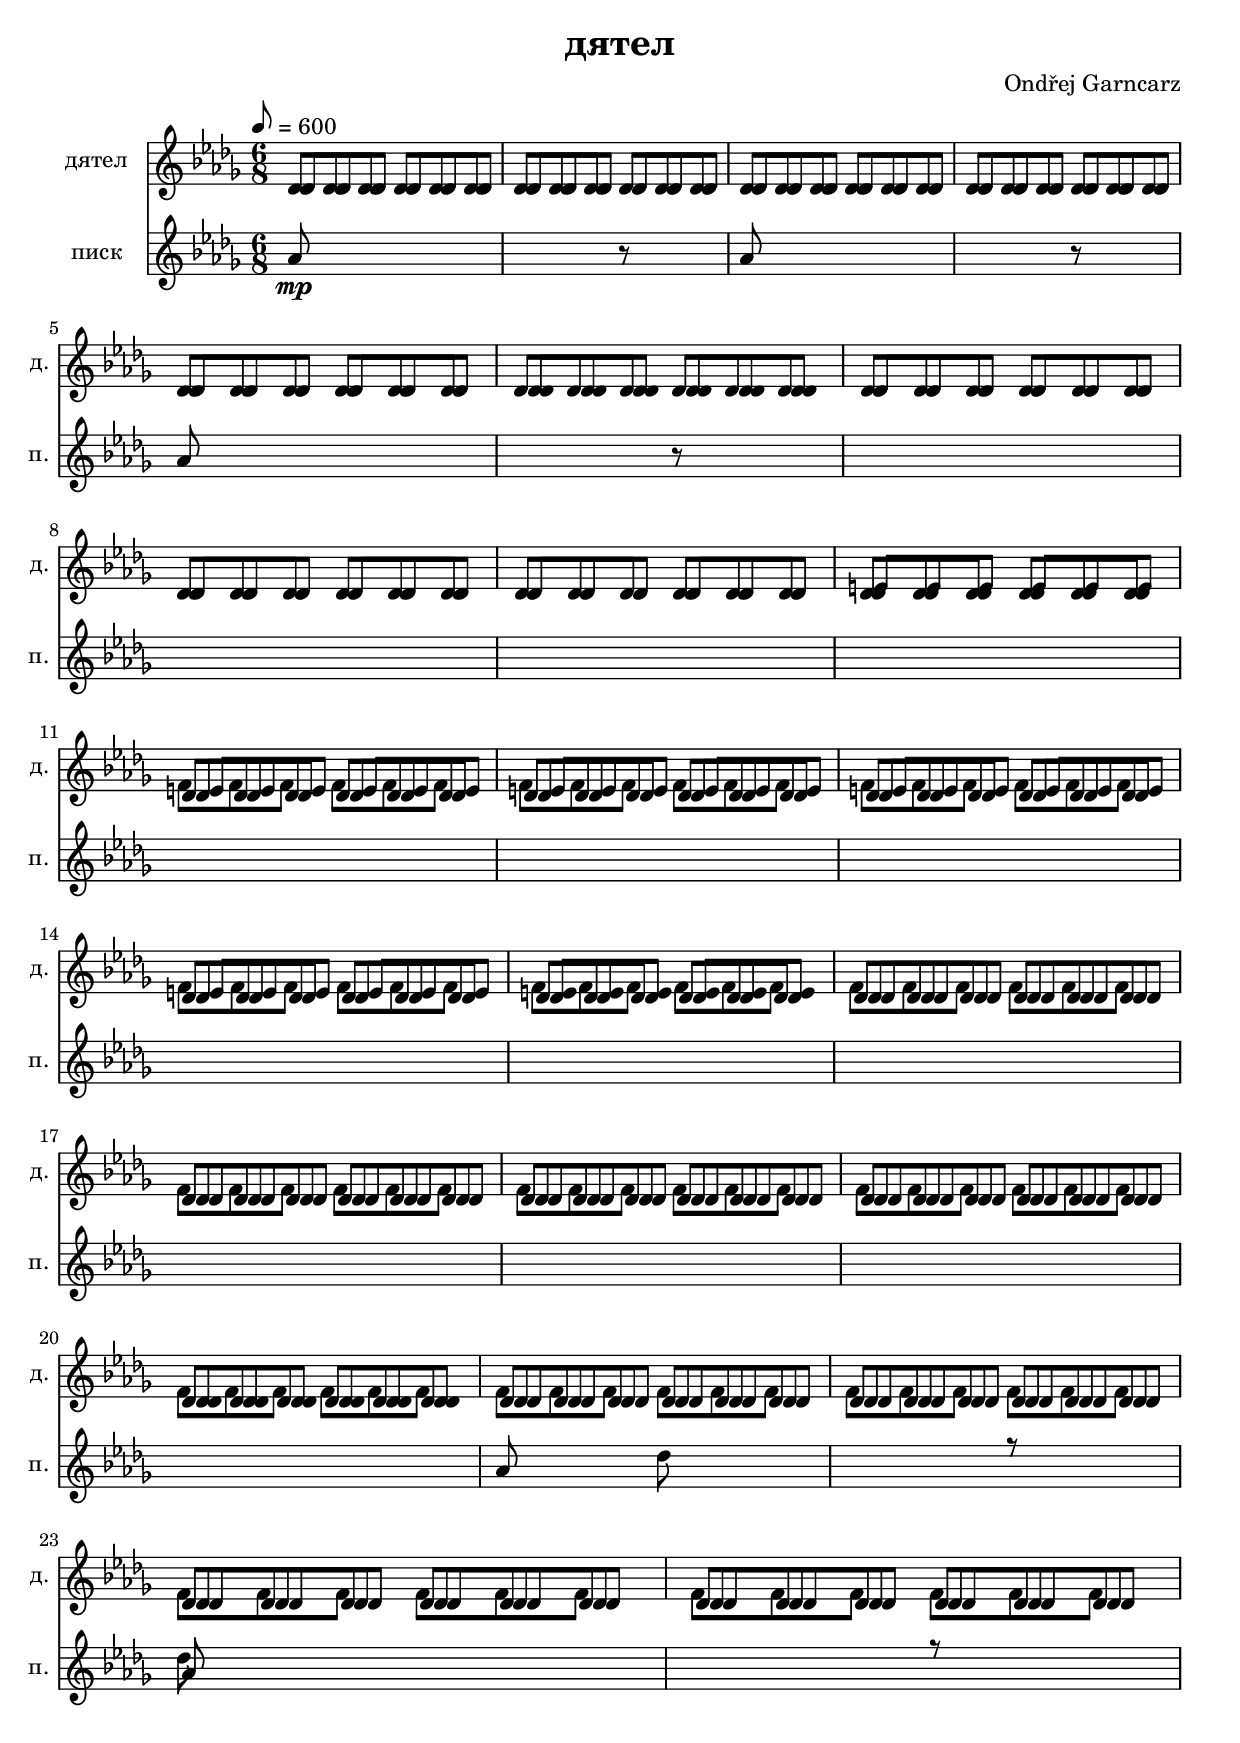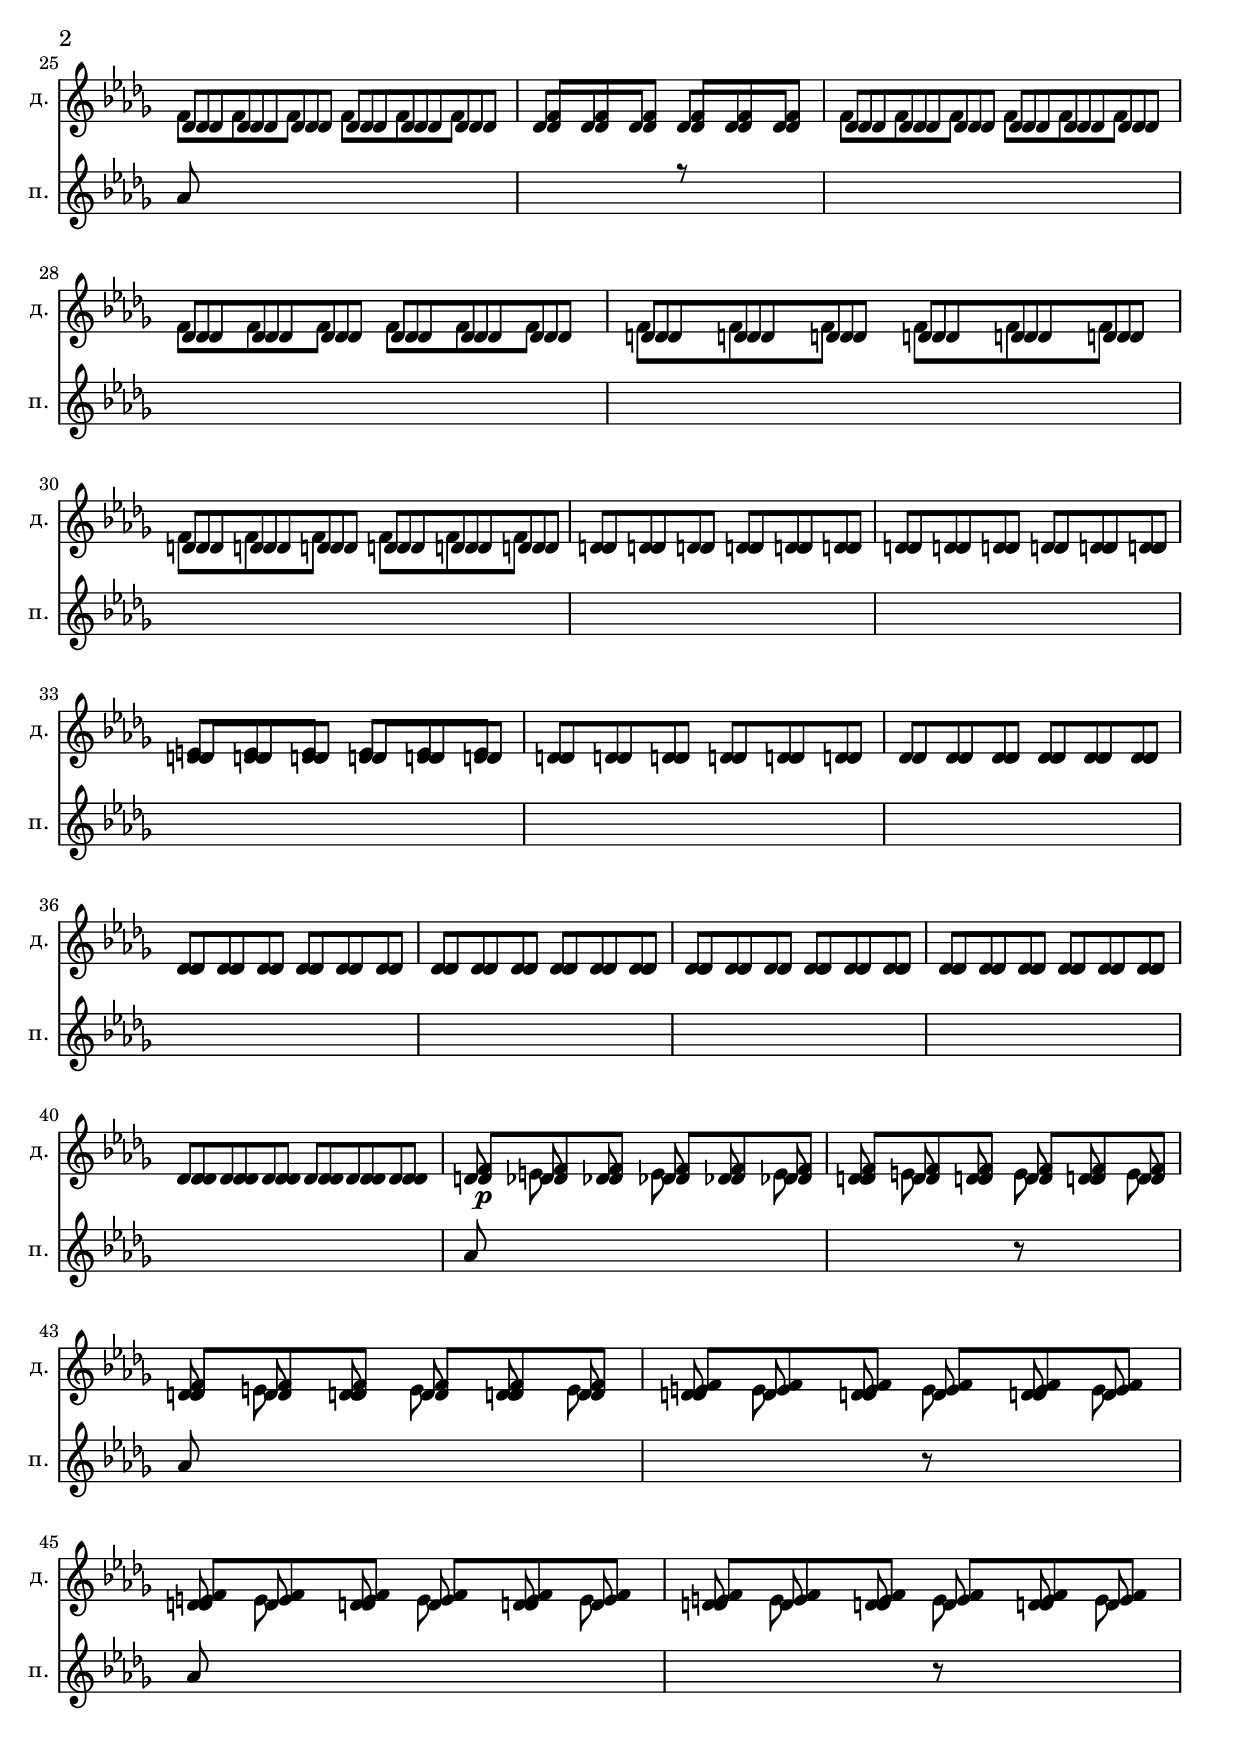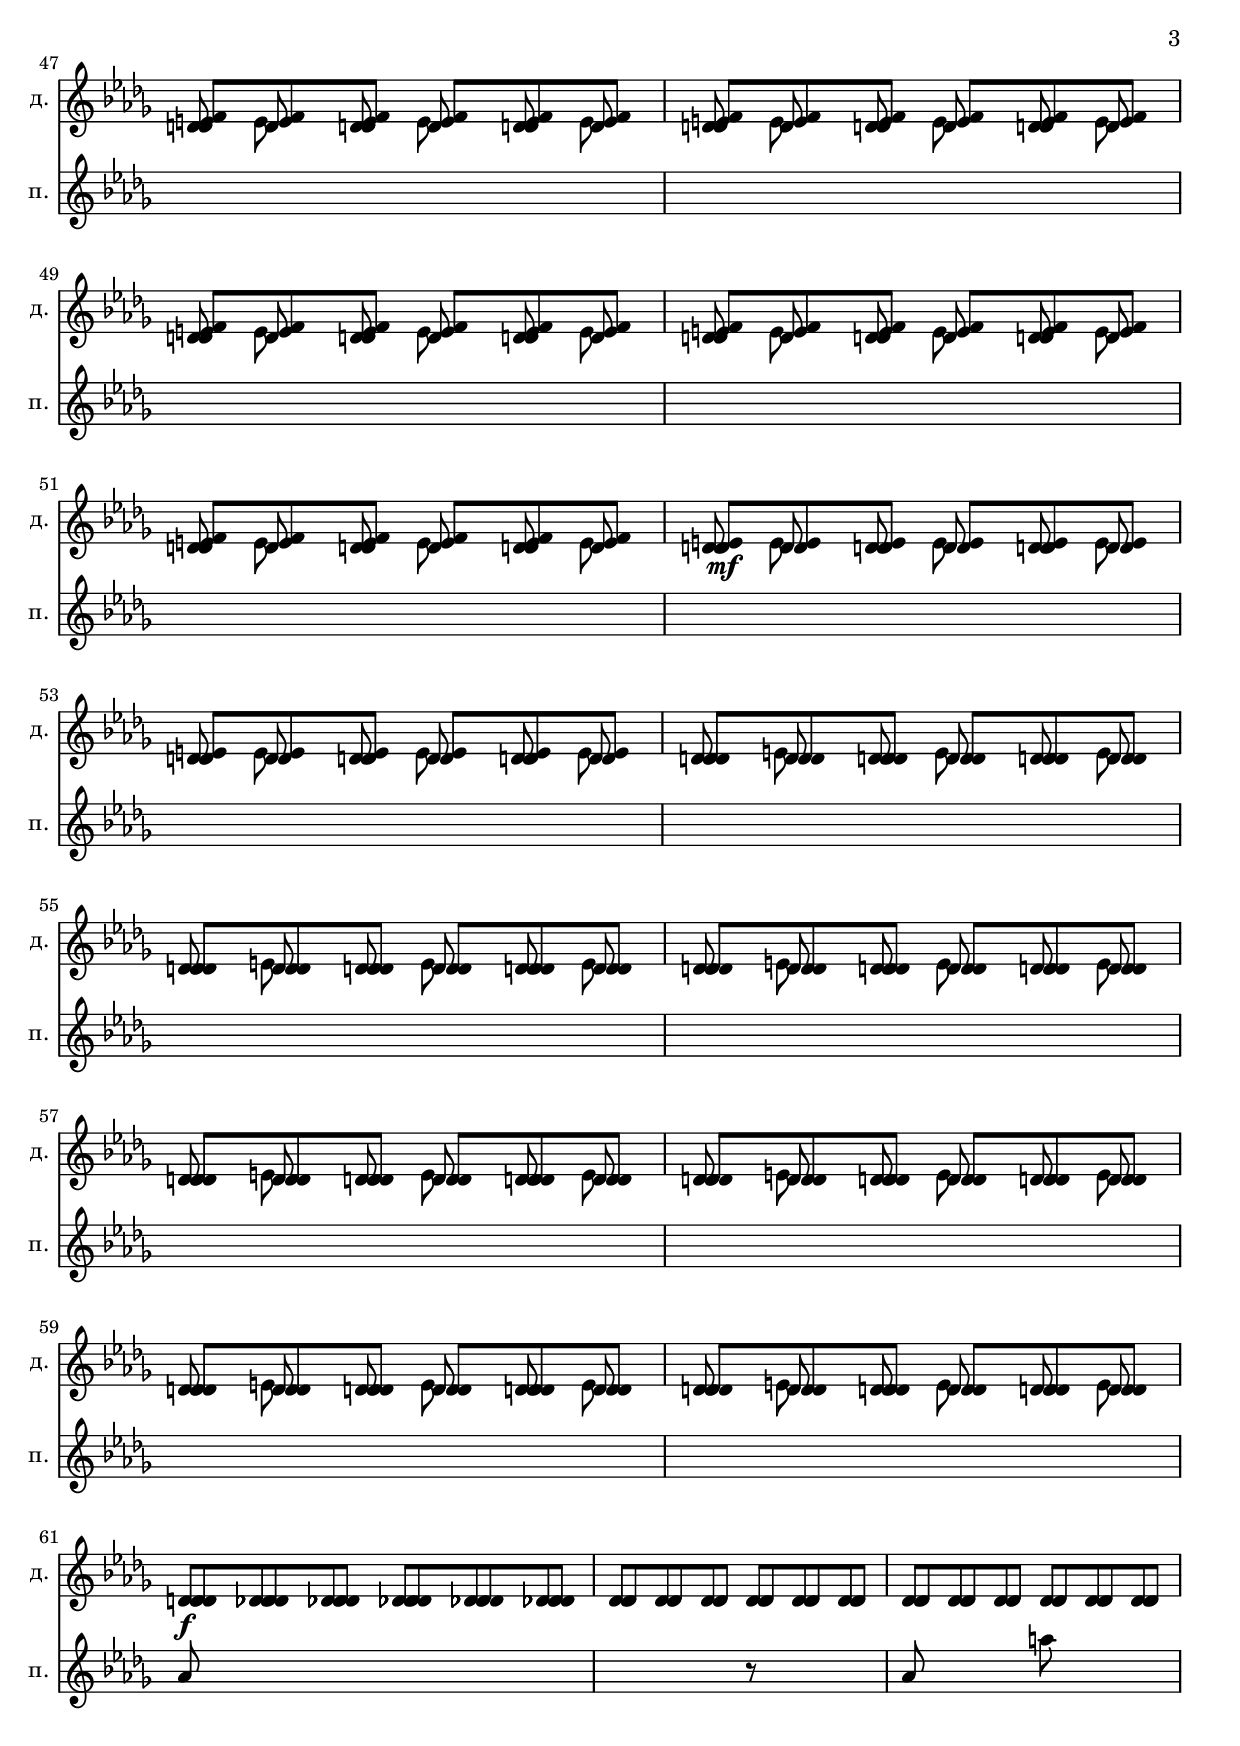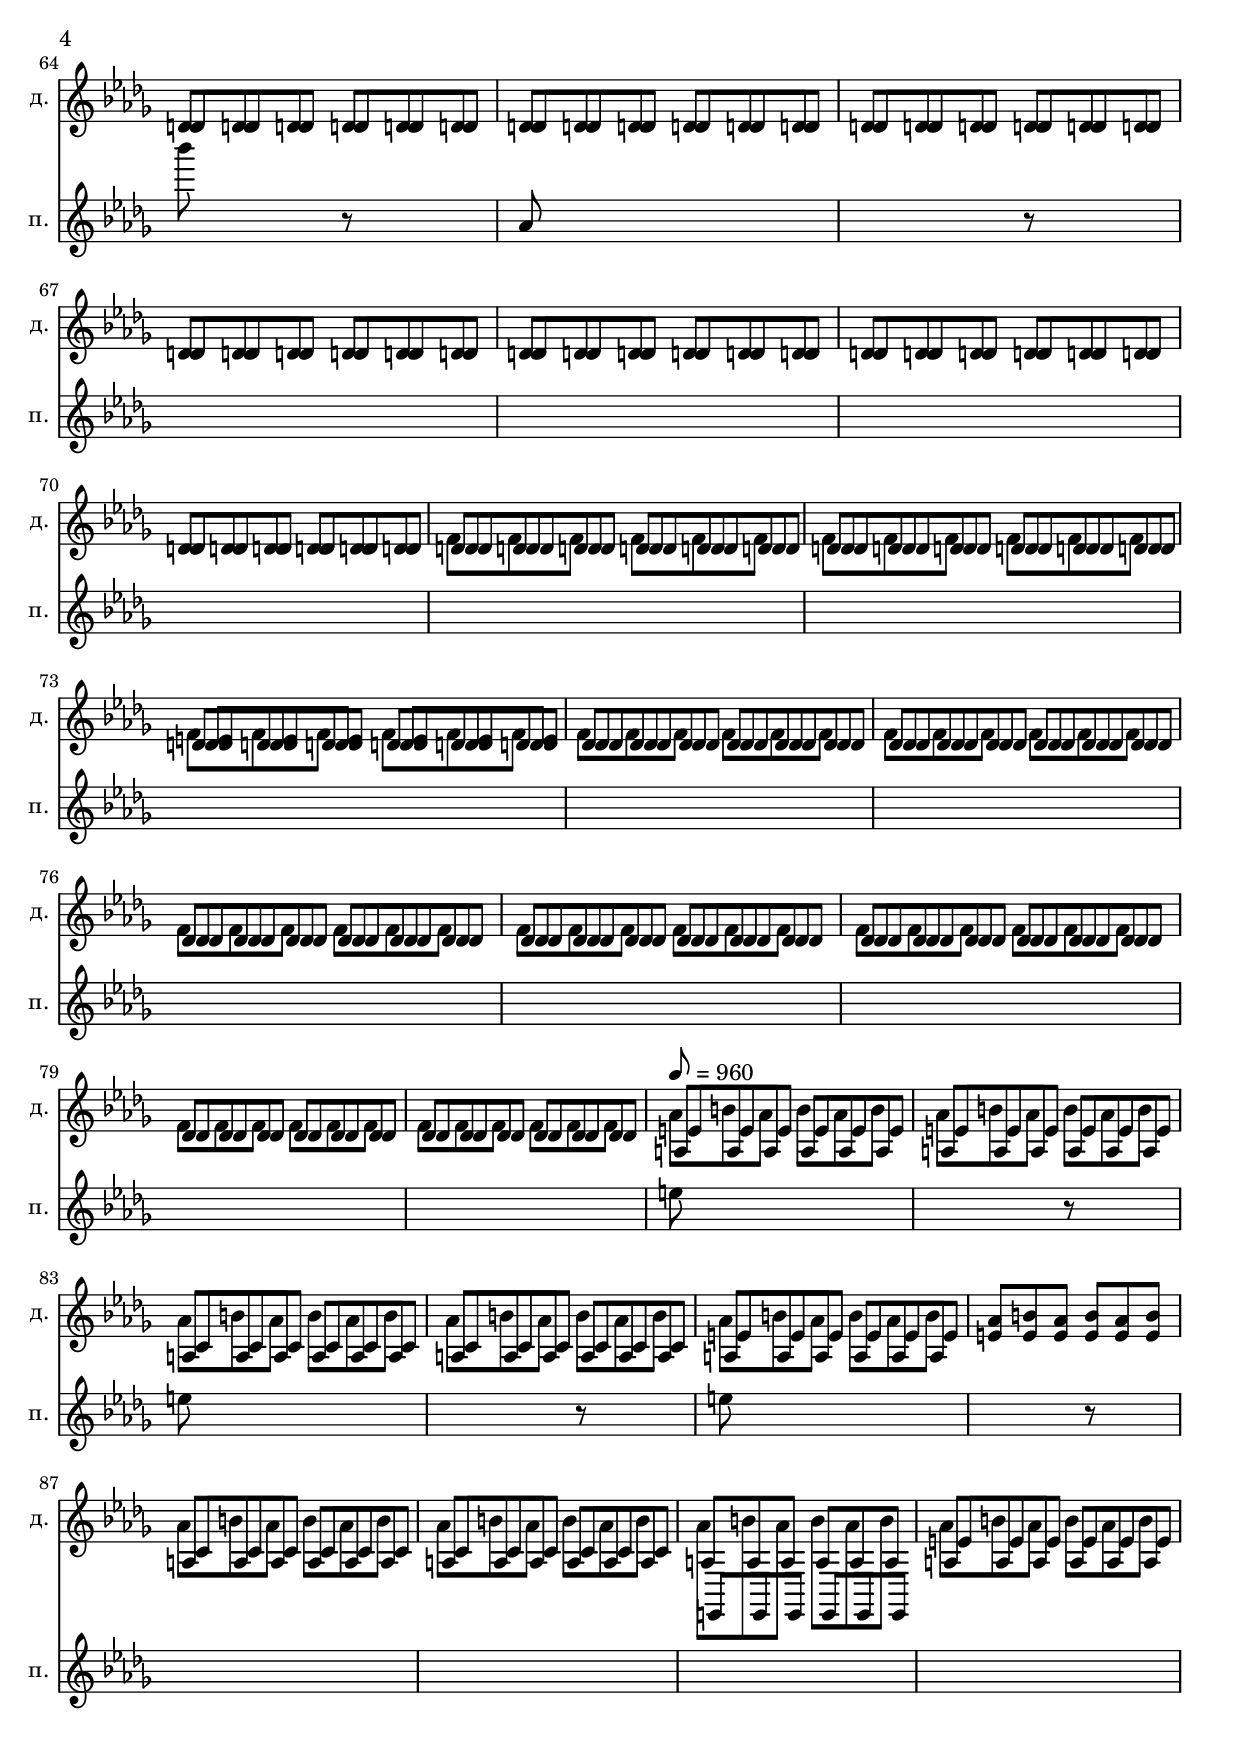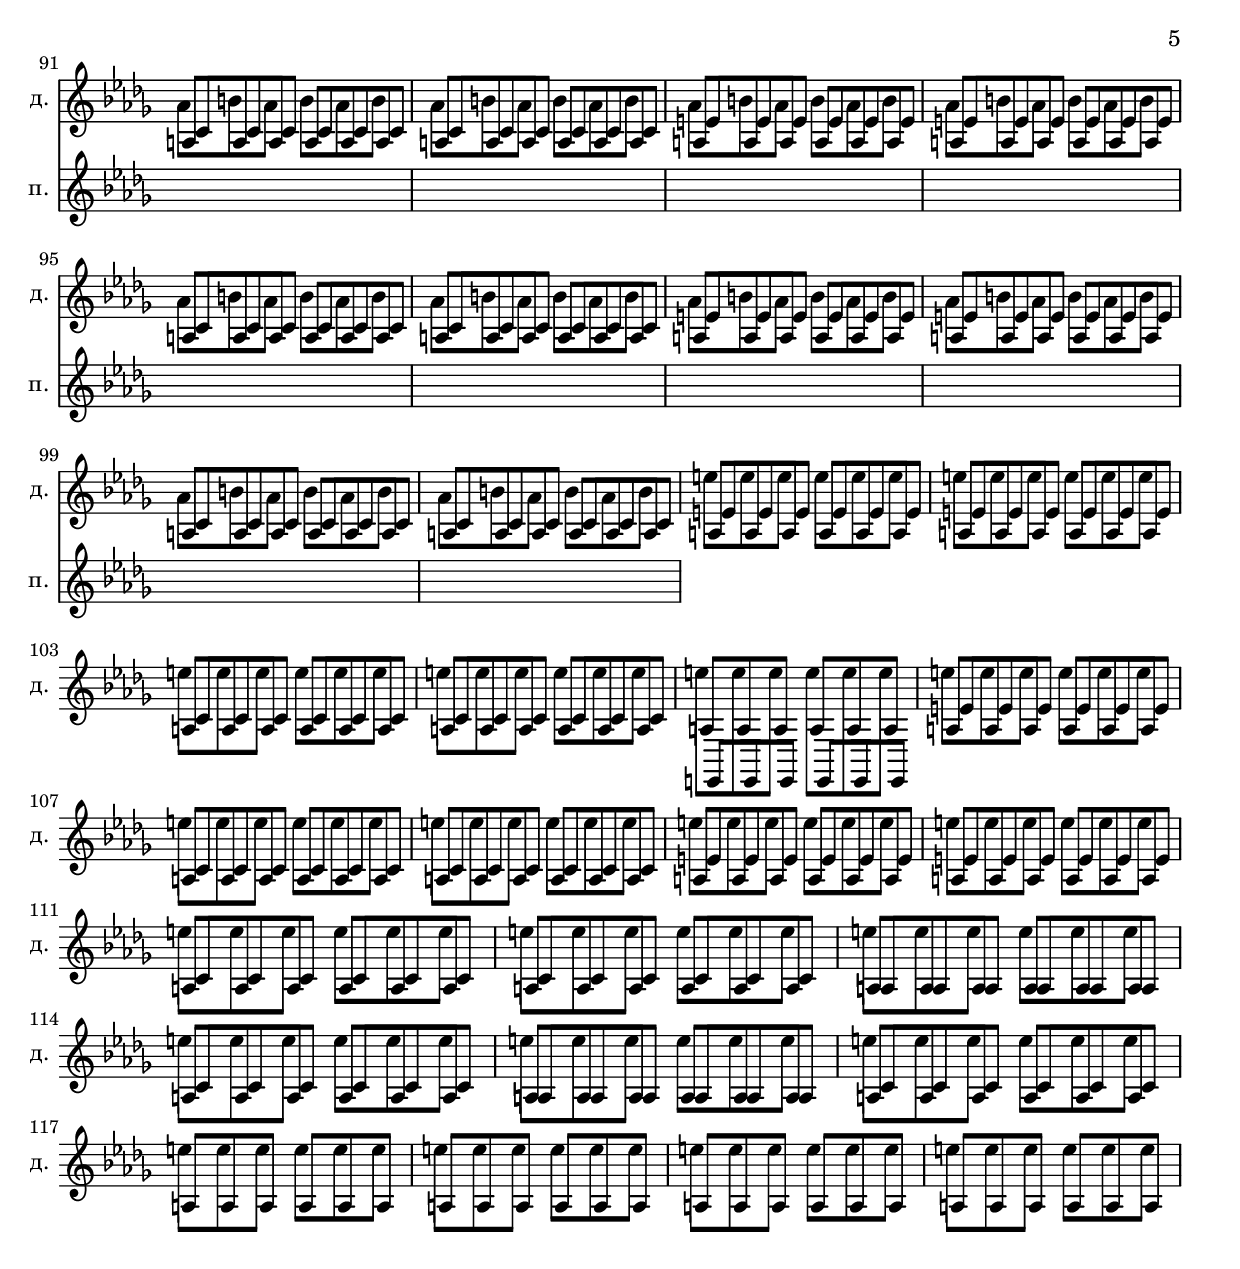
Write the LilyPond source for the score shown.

\version "2.10.33"

\header {
	title = "дятел"
	composer = "Ondřej Garncarz"
}

% inspirováno http://en.wikipedia.org/wiki/Russian_Woodpecker

% Des-dur:
% des - es - f ^ ges - as - b - c ^ des

head = {
	\clef treble
	\key des \major
	\time 6/8
	\tempo 8=600
}

постукиватьD = { d8 d d d d d }
постукиватьDE = { d8 e d e d e }
постукиватьDes = { des8 des des des des des }
постукиватьE = { e8 e e e e e }
постукиватьF = { f8 f f f f f }
постукиватьAsB = { as8 b as b as b }
постукиватьA = { a8 a a a a a }
постукиватьC = { c8 c c c c c }

дятелwoodblock = \relative des' {
	\head
	
	% 10 Hz
	
	\repeat unfold 5 \постукиватьDes
	r2.
	\repeat unfold 14 \постукиватьDes
	
	\repeat unfold 5 \постукиватьDes
	r2.
	\repeat unfold 14 \постукиватьDes
	
	d8\p d d d d d
	\repeat unfold 19 \постукиватьDes
	
	d8\f d d d d d
	\repeat unfold 19 \постукиватьDes
	
	% 16 Hz
	
	\repeat unfold 5 \постукиватьA
	r2.
	\repeat unfold 14 \постукиватьA
	
	\repeat unfold 20 \постукиватьA
}

дятелseashore = \relative des' {
	\head
	
	% 10 Hz
	
	\repeat unfold 10 \постукиватьDes
	\repeat unfold 10 \постукиватьF
	
	\repeat unfold 10 \постукиватьF
	\repeat unfold 10 \постукиватьDes
	
	\repeat unfold 20 \постукиватьDE
	
	\repeat unfold 10 \постукиватьDes
	\repeat unfold 10 \постукиватьF
	
	% 16 Hz
	
	\repeat unfold 20 \постукиватьAsB
	
	\repeat unfold 20 \постукиватьE
}

дятелfret = \relative des' {
	\head
	
	% 10 Hz
	
	\repeat unfold 9 \постукиватьDes
	\repeat unfold 6 \постукиватьE
	\repeat unfold 4 \постукиватьDes
	
	\repeat unfold 9 \постукиватьDes
	\repeat unfold 6 \постукиватьD
	\repeat unfold 4 \постукиватьDes
	
	\repeat unfold 5 \постукиватьDes
	\repeat unfold 10 \постукиватьE
	\repeat unfold 5 \постукиватьDes
	
	\repeat unfold 5 \постукиватьDes
	\repeat unfold 10 \постукиватьD
	\repeat unfold 5 \постукиватьDes
	
	% 16 Hz
}

дятелmetallic = \relative des' {
	\head
	
	% 10 Hz
	
	\repeat unfold 14 \постукиватьDes
	r2.
	\repeat unfold 5 \постукиватьDes
	
	\repeat unfold 12 \постукиватьDes
	\постукиватьE
	\repeat unfold 7 \постукиватьDes
	
	f8\p f f f f f
	\repeat unfold 10 \постукиватьF
	des8\mf des des des des des
	\repeat unfold 8 \постукиватьDes
	
	r2.
	\repeat unfold 11 \постукиватьDes
	\постукиватьE
	\repeat unfold 7 \постукиватьDes
	
	% 16 Hz
}

дятелcalliope = \relative des' {
	\head
	
	% 10 Hz
	
	\repeat unfold 19 \постукиватьDes
	r2.
	
	\repeat unfold 19 \постукиватьDes
	r2.
	
	s2.*20
	
	\repeat unfold 19 \постукиватьDes
	r2.
	
	% 16 Hz
	
	\постукиватьE \постукиватьE
	\постукиватьC \постукиватьC
	\постукиватьE \постукиватьE
	\постукиватьC \постукиватьC
	\relative des,
	\постукиватьE \постукиватьE
	\постукиватьC \постукиватьC
	\постукиватьE \постукиватьE
	\постукиватьC \постукиватьC
	\relative des'
	\постукиватьE \постукиватьE
	\постукиватьC \постукиватьC
	
	\постукиватьE \постукиватьE
	\постукиватьC \постукиватьC
	\relative des,
	\постукиватьE \постукиватьE
	\постукиватьC \постукиватьC
	\постукиватьE \постукиватьE
	\постукиватьC \постукиватьC
	\relative des'
	\постукиватьA \постукиватьC
	\постукиватьA \постукиватьC
}



писк = \relative des' {
	\head
	
	% 10 Hz
	
	as'8*9\mp r8*3
	as8*9 r8*3
	as8*9 r8*3
	s2.*14
	
	<<
		{ as8*9 r8*3
		as8*9 r8*3
		as8*9 r8*3 } \\
		{ s8*3 des8*3 s8*6 des8*3 }
	>>
	s2.*14
	
	as8*9 r8*3
	as8*9 r8*3
	as8*9 r8*3
	s2.*14
	
	as8*9 r8*3
	as8*3 a'8*3 bes'8*3 r8*3
	as,,8*9 r8*3
	s2.*14
	
	% 16 Hz
	\tempo 8=960
	
	e'8*9 r8*3
	e8*9 r8*3
	e8*9 r8*3
	s2.*14
}


бас = \relative des, {
	% 10 Hz

	des2.*20
	
	des2.*20
	
	des2.*20
	
	des2.*20
	
	% 16 Hz
	
	a2.*20
	
	a2.*20
}


\score {
	<<
		\new Staff \with { printPartCombineTexts = ##f } {
			\set Staff.instrumentName = "дятел "
			\set Staff.shortInstrumentName = "д. "
			\partcombine
				\partcombine \дятелwoodblock \дятелseashore
				\partcombine \дятелfret
					\partcombine \дятелmetallic \дятелcalliope
		}
		
		\new Staff {
			\set Staff.instrumentName = "писк "
			\set Staff.shortInstrumentName = "п. "
			\писк
		}
	>>
	
	\layout { }
}

\score {
	<<
		\new Staff {
			\set Staff.midiInstrument = #"seashore"
			\set Staff.midiMinimumVolume = #0.9
			\set Staff.midiMaximumVolume = #1
			\дятелseashore
		}
		\new Staff {
			\set Staff.midiInstrument = #"woodblock"
			\дятелwoodblock
		}
		\new Staff {
			\set Staff.midiInstrument = #"guitar fret noise"
			\дятелfret
		}
		\new Staff {
			\set Staff.midiInstrument = #"pad 6 (metallic)"
			\дятелmetallic
		}
		\new Staff {
			\set Staff.midiInstrument = #"lead 3 (calliope)"
			\дятелcalliope
		}
		
		\new Staff {
			\set Staff.midiInstrument = #"lead 1 (square)"
			\set Staff.midiMinimumVolume = #0.3
			\set Staff.midiMaximumVolume = #0.5
			\писк
		}
		
		\new Staff {
			\set Staff.midiInstrument = #"lead 4 (chiff)"
			\бас
		}
	>>
	
	\midi {	}
}

